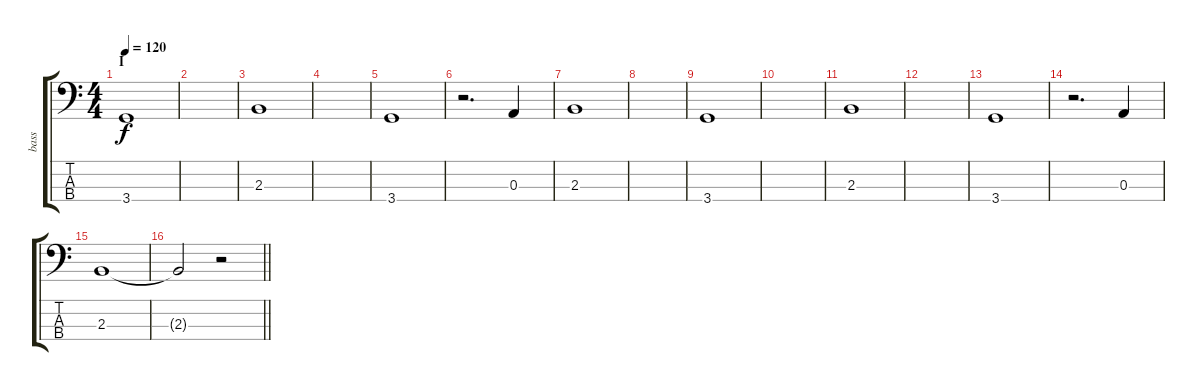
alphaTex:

\track ("bass" "bass") {instrument electricbassfinger}
\staff {score tabs}
\tuning (G2 D2 A1 E1) {hide}
\ts (4 4)
\section ("" "I")
\tempo 120
\clef f4
\ks c
3.4.1{dy f} |
|
2.3.1 |
|
3.4.1 |
r.2{d} 0.3.4 |
2.3.1 |
|
3.4.1 |
|
2.3.1 |
|
3.4.1 |
r.2{d} 0.3.4 |
2.3.1 |
\barLineRight lightlight
2.3{t}.2 r.2
